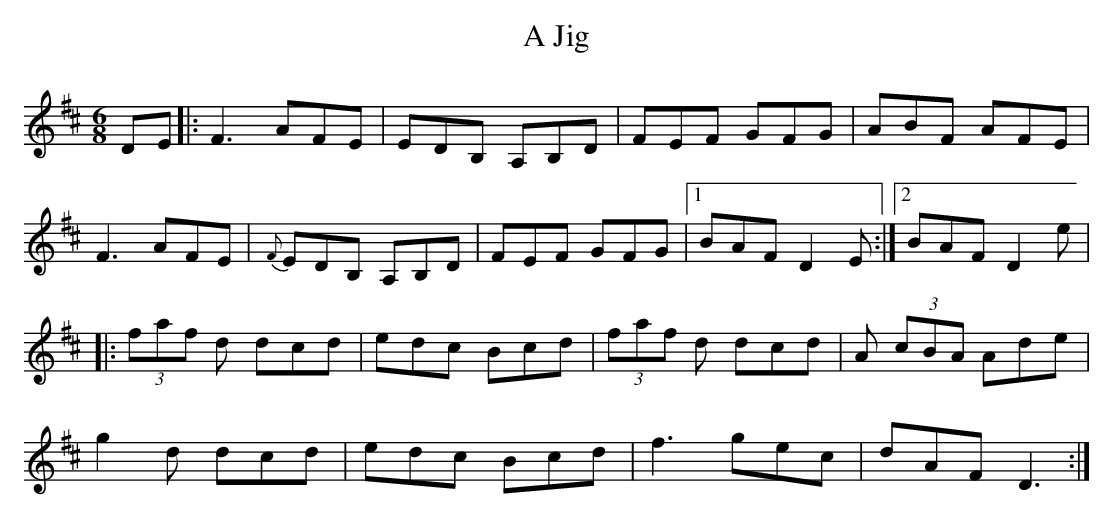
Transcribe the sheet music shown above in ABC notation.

X:1
T:Jig, A
M:6/8
K:D
DE |: F3AFE | EDB, A,B,D | FEF GFG | ABF AFE |
F3 AFE | {F}EDB, A,B,D | FEF GFG |[1BAF D2E:|[2BAF D2e|
|:(3faf d dcd | edc Bcd | (3faf d dcd | A (3cBA Ade |
g2d dcd | edc Bcd | f3 gec | dAF D3:|
